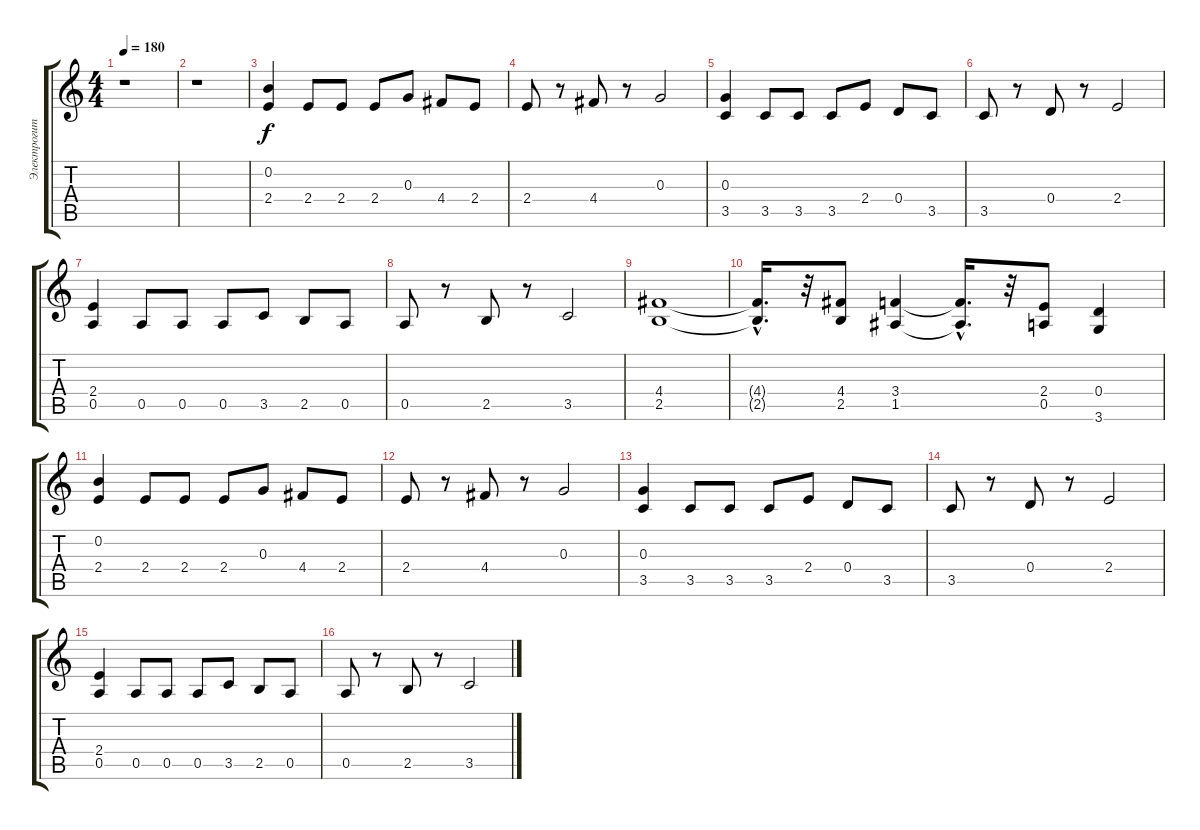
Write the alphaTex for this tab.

\track ("Электрогитара" "Электрогит") {instrument distortionguitar}
\staff {score tabs}
\tuning (E4 B3 G3 D3 A2 E2) {hide}
\ts (4 4)
\tempo 180
\clef g2
\ks c
r.1{dy f instrument distortionguitar} |
r.1 |
(0.2 2.4).4 2.4.8 2.4.8 2.4.8 0.3.8 4.4.8 2.4.8 |
2.4.8 r.8 4.4.8 r.8 0.3.2 |
(0.3 3.5).4 3.5.8 3.5.8 3.5.8 2.4.8 0.4.8 3.5.8 |
3.5.8 r.8 0.4.8 r.8 2.4.2 |
(2.4 0.5).4 0.5.8 0.5.8 0.5.8 3.5.8 2.5.8 0.5.8 |
0.5.8 r.8 2.5.8 r.8 3.5.2 |
(4.4 2.5).1 |
(4.4{hac t} 2.5{hac t}).16{d} r.32 (4.4 2.5).8 (3.4 1.5).4 (3.4{hac t} 1.5{hac t}).16{d} r.32 (2.4 0.5).8 (0.4 3.6).4 |
(0.2 2.4).4 2.4.8 2.4.8 2.4.8 0.3.8 4.4.8 2.4.8 |
2.4.8 r.8 4.4.8 r.8 0.3.2 |
(0.3 3.5).4 3.5.8 3.5.8 3.5.8 2.4.8 0.4.8 3.5.8 |
3.5.8 r.8 0.4.8 r.8 2.4.2 |
(2.4 0.5).4 0.5.8 0.5.8 0.5.8 3.5.8 2.5.8 0.5.8 |
0.5.8 r.8 2.5.8 r.8 3.5.2
